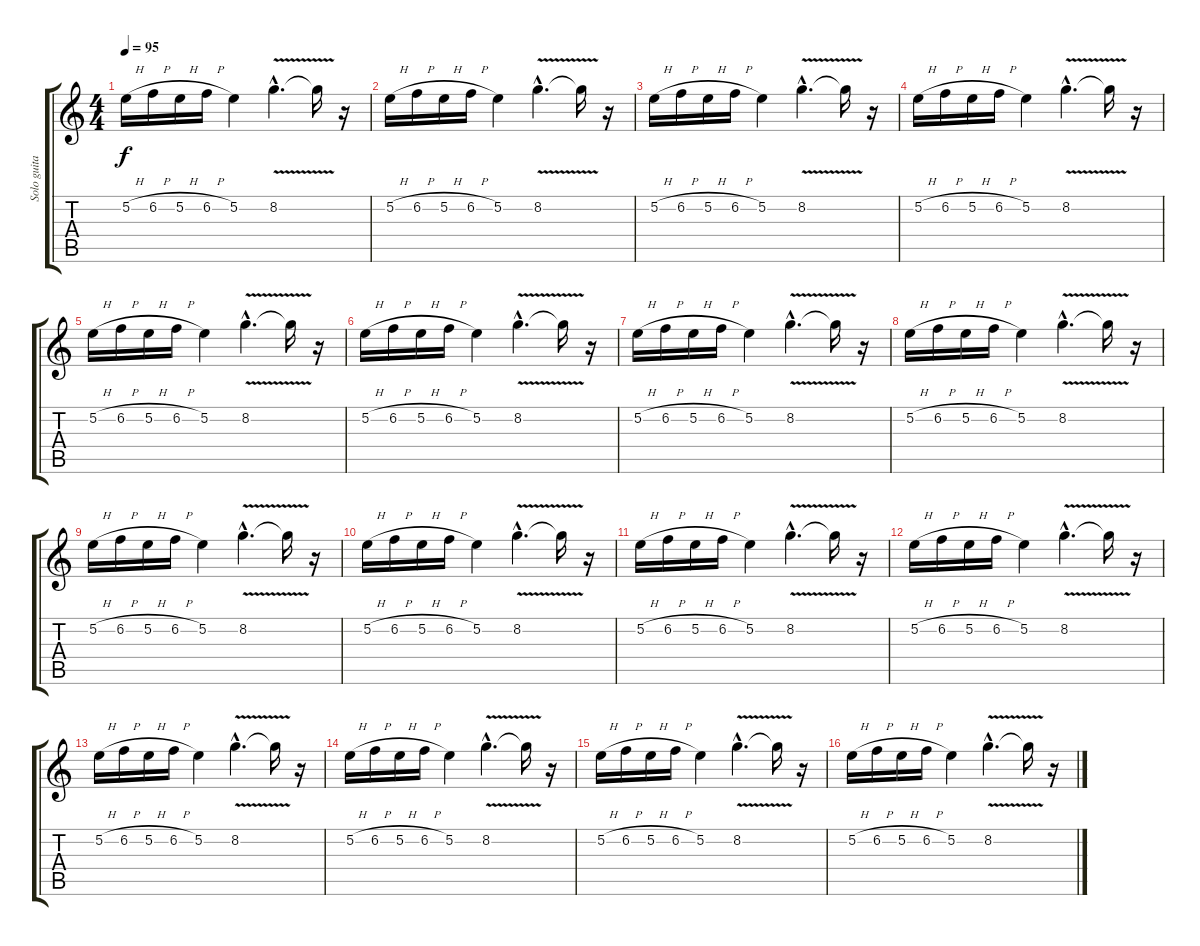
\track ("Solo guitar" "Solo guita") {instrument distortionguitar}
\staff {score tabs}
\tuning (E4 B3 G3 D3 A2 E2) {hide}
\ts (4 4)
\tempo 95
\clef g2
\ks c
5.2{h}.16{dy f} 6.2{h}.16 5.2{h}.16 6.2{h}.16 5.2.4 8.2{v hac}.4{d} 8.2{t}.16 r.16 |
5.2{h}.16 6.2{h}.16 5.2{h}.16 6.2{h}.16 5.2.4 8.2{v hac}.4{d} 8.2{t}.16 r.16 |
5.2{h}.16 6.2{h}.16 5.2{h}.16 6.2{h}.16 5.2.4 8.2{v hac}.4{d} 8.2{t}.16 r.16 |
5.2{h}.16 6.2{h}.16 5.2{h}.16 6.2{h}.16 5.2.4 8.2{v hac}.4{d} 8.2{t}.16 r.16 |
5.2{h}.16 6.2{h}.16 5.2{h}.16 6.2{h}.16 5.2.4 8.2{v hac}.4{d} 8.2{t}.16 r.16 |
5.2{h}.16 6.2{h}.16 5.2{h}.16 6.2{h}.16 5.2.4 8.2{v hac}.4{d} 8.2{t}.16 r.16 |
5.2{h}.16 6.2{h}.16 5.2{h}.16 6.2{h}.16 5.2.4 8.2{v hac}.4{d} 8.2{t}.16 r.16 |
5.2{h}.16 6.2{h}.16 5.2{h}.16 6.2{h}.16 5.2.4 8.2{v hac}.4{d} 8.2{t}.16 r.16 |
5.2{h}.16 6.2{h}.16 5.2{h}.16 6.2{h}.16 5.2.4 8.2{v hac}.4{d} 8.2{t}.16 r.16 |
5.2{h}.16 6.2{h}.16 5.2{h}.16 6.2{h}.16 5.2.4 8.2{v hac}.4{d} 8.2{t}.16 r.16 |
5.2{h}.16 6.2{h}.16 5.2{h}.16 6.2{h}.16 5.2.4 8.2{v hac}.4{d} 8.2{t}.16 r.16 |
5.2{h}.16 6.2{h}.16 5.2{h}.16 6.2{h}.16 5.2.4 8.2{v hac}.4{d} 8.2{t}.16 r.16 |
5.2{h}.16 6.2{h}.16 5.2{h}.16 6.2{h}.16 5.2.4 8.2{v hac}.4{d} 8.2{t}.16 r.16 |
5.2{h}.16 6.2{h}.16 5.2{h}.16 6.2{h}.16 5.2.4 8.2{v hac}.4{d} 8.2{t}.16 r.16 |
5.2{h}.16 6.2{h}.16 5.2{h}.16 6.2{h}.16 5.2.4 8.2{v hac}.4{d} 8.2{t}.16 r.16 |
5.2{h}.16 6.2{h}.16 5.2{h}.16 6.2{h}.16 5.2.4 8.2{v hac}.4{d} 8.2{t}.16 r.16
